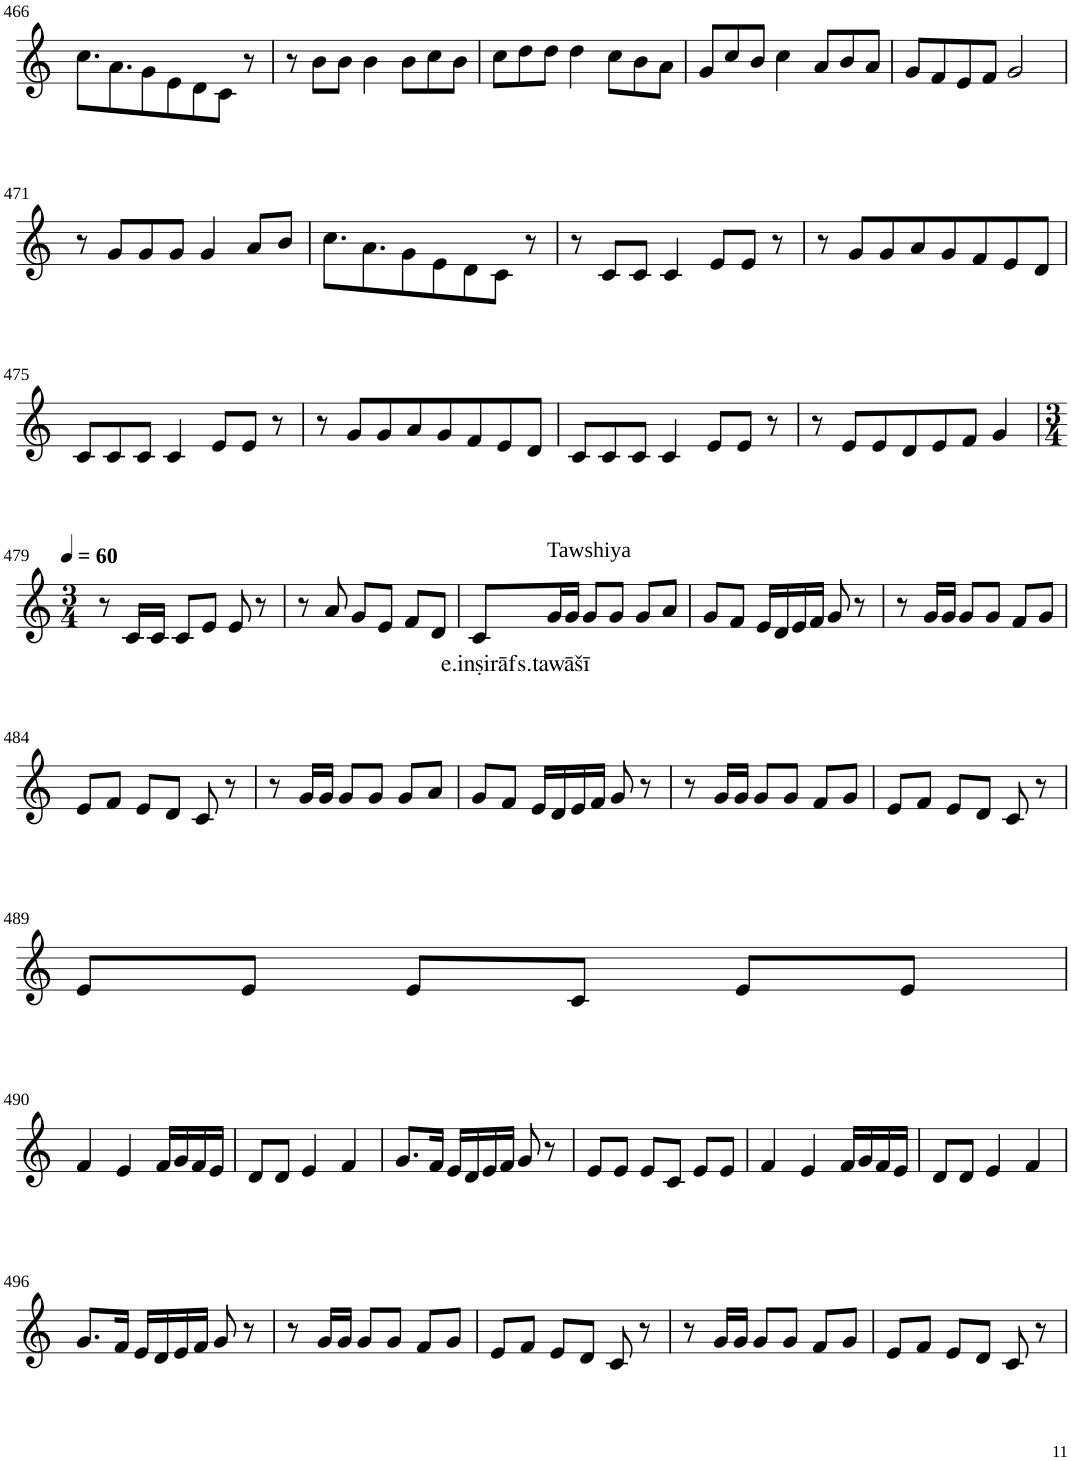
**kern	**text
*part1	*part1
*staff1	*staff1
*I"Violin	*
!!LO:PB:g=z
*clefG2	*
*k[]	*
*M8/8	*
=466	=466
8.cc\L	.
8.a\	.
8g\	.
8e\	.
8d\	.
8c\J	.
8r	.
=467	=467
8r	.
8b\L	.
8b\J	.
4b\	.
8b\L	.
8cc\	.
8b\J	.
=468	=468
8cc\L	.
8dd\	.
8dd\J	.
4dd\	.
8cc\L	.
8b\	.
8a\J	.
=469	=469
8g/L	.
8cc/	.
8b/J	.
4cc\	.
8a/L	.
8b/	.
8a/J	.
=470	=470
8g/L	.
8f/	.
8e/	.
8f/J	.
2g/	.
!!LO:LB:g=z
=471	=471
8r	.
8g/L	.
8g/	.
8g/J	.
4g/	.
8a/L	.
8b/J	.
=472	=472
8.cc\L	.
8.a\	.
8g\	.
8e\	.
8d\	.
8c\J	.
8r	.
=473	=473
8r	.
8c/L	.
8c/J	.
4c/	.
8e/L	.
8e/J	.
8r	.
=474	=474
8r	.
8g/L	.
8g/	.
8a/	.
8g/	.
8f/	.
8e/	.
8d/J	.
!!LO:LB:g=z
=475	=475
8c/L	.
8c/	.
8c/J	.
4c/	.
8e/L	.
8e/J	.
8r	.
=476	=476
8r	.
8g/L	.
8g/	.
8a/	.
8g/	.
8f/	.
8e/	.
8d/J	.
=477	=477
8c/L	.
8c/	.
8c/J	.
4c/	.
8e/L	.
8e/J	.
8r	.
=478	=478
8r	.
8e/L	.
8e/	.
8d/	.
8e/	.
8f/J	.
4g/	.
!!LO:LB:g=z
=479	=479
*M3/4	*
*MM60	*
8r	.
16c/LL	.
16c/JJ	.
8c/L	.
8e/J	.
8e/	.
8r	.
=480	=480
8r	.
8a/	.
8g/L	.
8e/J	.
8f/L	.
8d/J	.
=481	=481
!	!LO:LY:b
8c/L	e.inṣirāf
!LO:TX:a:t=Tawshiya	!
!	!LO:LY:b
16g/L	s.tawāšī
16g/JJ	.
8g/L	.
8g/J	.
8g/L	.
8a/J	.
=482	=482
8g/L	.
8f/J	.
16e/LL	.
16d/	.
16e/	.
16f/JJ	.
8g/	.
8r	.
=483	=483
8r	.
16g/LL	.
16g/JJ	.
8g/L	.
8g/J	.
8f/L	.
8g/J	.
!!LO:LB:g=z
=484	=484
8e/L	.
8f/J	.
8e/L	.
8d/J	.
8c/	.
8r	.
=485	=485
8r	.
16g/LL	.
16g/JJ	.
8g/L	.
8g/J	.
8g/L	.
8a/J	.
=486	=486
8g/L	.
8f/J	.
16e/LL	.
16d/	.
16e/	.
16f/JJ	.
8g/	.
8r	.
=487	=487
8r	.
16g/LL	.
16g/JJ	.
8g/L	.
8g/J	.
8f/L	.
8g/J	.
=488	=488
8e/L	.
8f/J	.
8e/L	.
8d/J	.
8c/	.
8r	.
!!LO:LB:g=z
=489	=489
8e/L	.
8e/J	.
8e/L	.
8c/J	.
8e/L	.
8e/J	.
!!LO:LB:g=z
=490	=490
4f/	.
4e/	.
16f/LL	.
16g/	.
16f/	.
16e/JJ	.
=491	=491
8d/L	.
8d/J	.
4e/	.
4f/	.
=492	=492
8.g/L	.
16f/Jk	.
16e/LL	.
16d/	.
16e/	.
16f/JJ	.
8g/	.
8r	.
=493	=493
8e/L	.
8e/J	.
8e/L	.
8c/J	.
8e/L	.
8e/J	.
=494	=494
4f/	.
4e/	.
16f/LL	.
16g/	.
16f/	.
16e/JJ	.
=495	=495
8d/L	.
8d/J	.
4e/	.
4f/	.
!!LO:LB:g=z
=496	=496
8.g/L	.
16f/Jk	.
16e/LL	.
16d/	.
16e/	.
16f/JJ	.
8g/	.
8r	.
=497	=497
8r	.
16g/LL	.
16g/JJ	.
8g/L	.
8g/J	.
8f/L	.
8g/J	.
=498	=498
8e/L	.
8f/J	.
8e/L	.
8d/J	.
8c/	.
8r	.
=499	=499
8r	.
16g/LL	.
16g/JJ	.
8g/L	.
8g/J	.
8f/L	.
8g/J	.
=500	=500
8e/L	.
8f/J	.
8e/L	.
8d/J	.
8c/	.
8r	.
=	=
*-	*-
